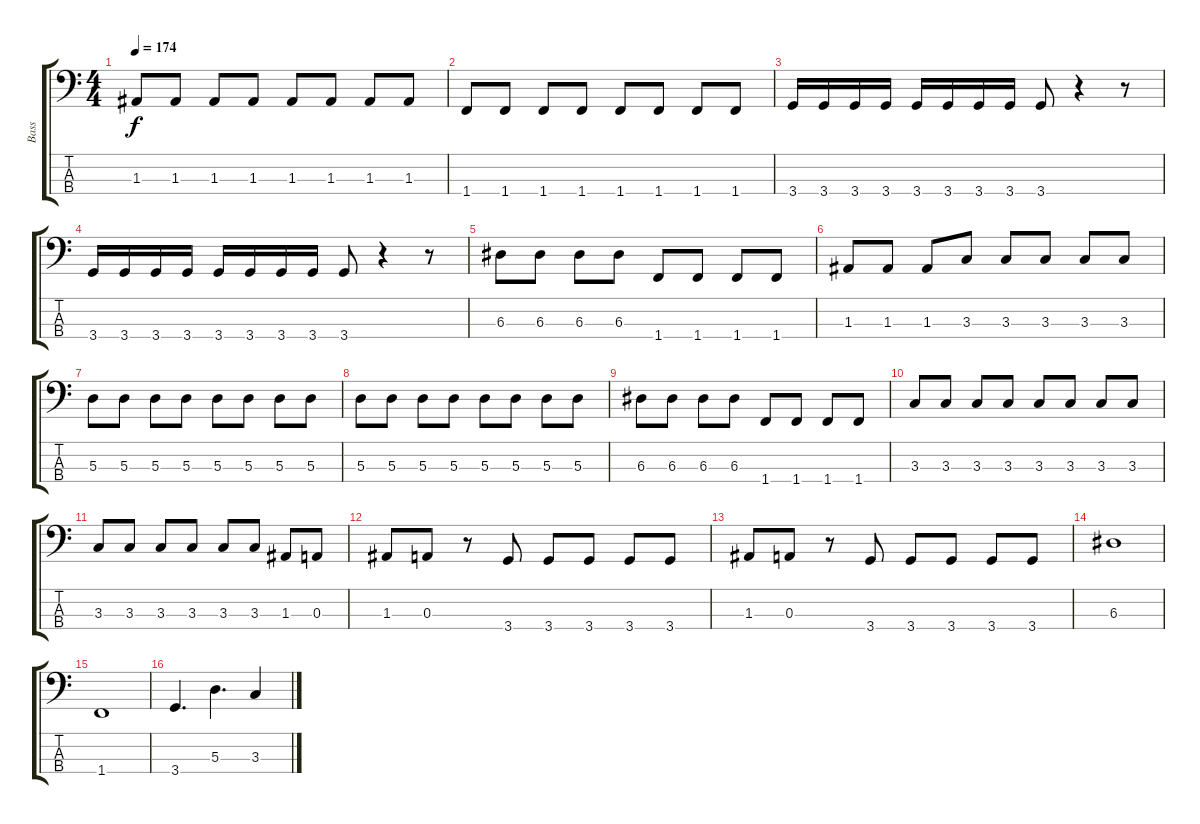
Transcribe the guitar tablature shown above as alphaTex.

\track ("Bass" "Bass") {instrument electricbasspick}
\staff {score tabs}
\tuning (G2 D2 A1 E1) {hide}
\ts (4 4)
\tempo 174
\clef f4
\ks c
1.3.8{dy f} 1.3.8 1.3.8 1.3.8 1.3.8 1.3.8 1.3.8 1.3.8 |
1.4.8 1.4.8 1.4.8 1.4.8 1.4.8 1.4.8 1.4.8 1.4.8 |
3.4.16 3.4.16 3.4.16 3.4.16 3.4.16 3.4.16 3.4.16 3.4.16 3.4.8 r.4 r.8 |
3.4.16 3.4.16 3.4.16 3.4.16 3.4.16 3.4.16 3.4.16 3.4.16 3.4.8 r.4 r.8 |
6.3.8 6.3.8 6.3.8 6.3.8 1.4.8 1.4.8 1.4.8 1.4.8 |
1.3.8 1.3.8 1.3.8 3.3.8 3.3.8 3.3.8 3.3.8 3.3.8 |
5.3.8 5.3.8 5.3.8 5.3.8 5.3.8 5.3.8 5.3.8 5.3.8 |
5.3.8 5.3.8 5.3.8 5.3.8 5.3.8 5.3.8 5.3.8 5.3.8 |
6.3.8 6.3.8 6.3.8 6.3.8 1.4.8 1.4.8 1.4.8 1.4.8 |
3.3.8 3.3.8 3.3.8 3.3.8 3.3.8 3.3.8 3.3.8 3.3.8 |
3.3.8 3.3.8 3.3.8 3.3.8 3.3.8 3.3.8 1.3.8 0.3.8 |
1.3.8 0.3.8 r.8 3.4.8 3.4.8 3.4.8 3.4.8 3.4.8 |
1.3.8 0.3.8 r.8 3.4.8 3.4.8 3.4.8 3.4.8 3.4.8 |
6.3.1 |
1.4.1 |
3.4.4{d} 5.3.4{d} 3.3.4
